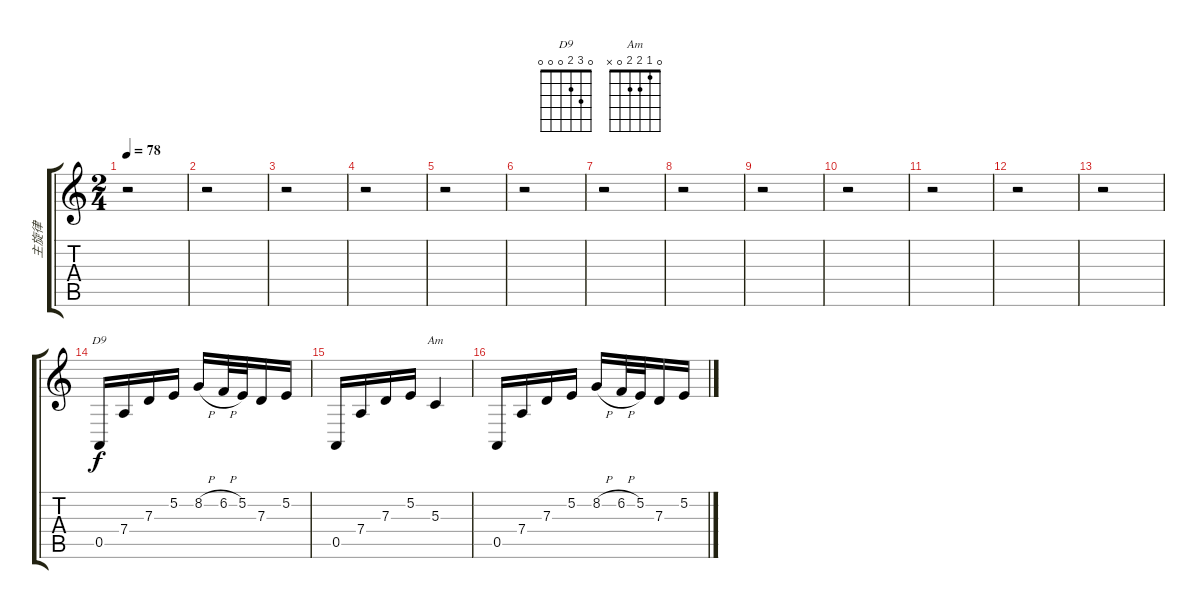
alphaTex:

\track ("主旋律" "主旋律") {instrument dulcimer}
\staff {score tabs}
\tuning (E4 B3 G3 D3 A2 E2) {hide}
\chord ("D9" 0 3 2 0 0 0)
\chord ("Am" 0 1 2 2 0 x)
\ts (2 4)
\tempo 78
\clef g2
\ks c
r.2{dy f} |
r.2 |
r.2 |
r.2 |
r.2 |
r.2 |
r.2 |
r.2 |
r.2 |
r.2 |
r.2 |
r.2 |
r.2 |
0.5.16{ch "D9"} 7.4.16 7.3.16 5.2.16 8.2{h}.16 6.2{h}.32 5.2.32 7.3.16 5.2.16 |
0.5.16 7.4.16 7.3.16 5.2.16 5.3.4{ch "Am"} |
0.5.16 7.4.16 7.3.16 5.2.16 8.2{h}.16 6.2{h}.32 5.2.32 7.3.16 5.2.16
